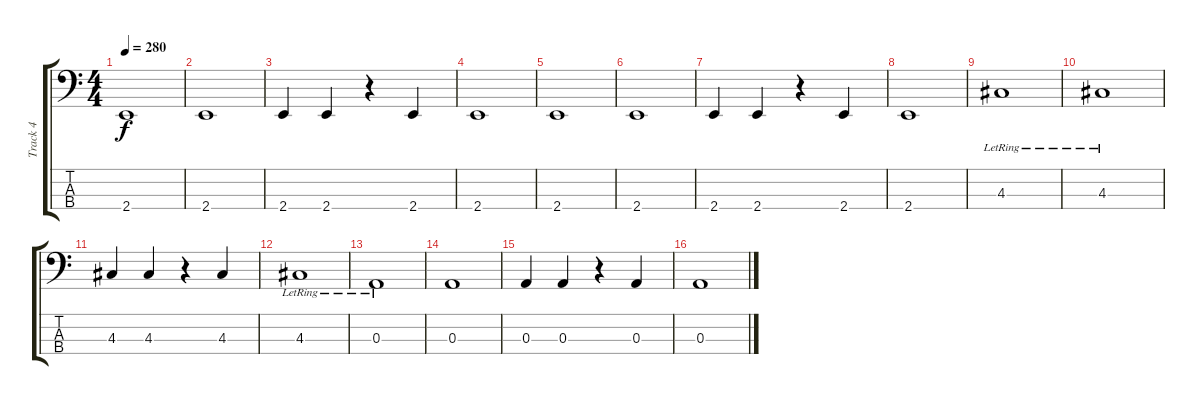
\track ("Track 4" "Track 4") {instrument electricbasspick}
\staff {score tabs}
\tuning (G2 D2 A1 D1) {hide}
\ts (4 4)
\tempo 280
\clef f4
\ks c
2.4.1{dy f} |
2.4.1 |
2.4.4 2.4.4 r.4 2.4.4 |
2.4.1 |
2.4.1 |
2.4.1 |
2.4.4 2.4.4 r.4 2.4.4 |
2.4.1 |
4.3{lr}.1 |
4.3{lr}.1 |
4.3.4 4.3.4 r.4 4.3.4 |
4.3{lr}.1 |
0.3{lr}.1 |
0.3.1 |
0.3.4 0.3.4 r.4 0.3.4 |
0.3.1
